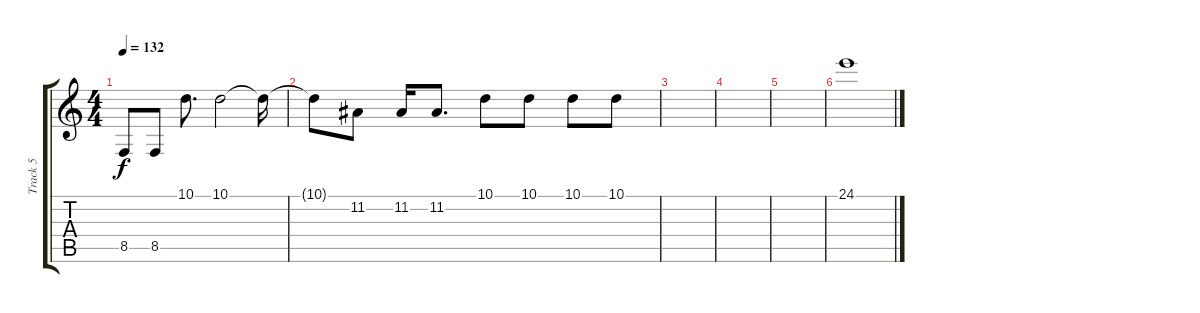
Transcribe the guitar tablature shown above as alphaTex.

\track ("Track 5" "Track 5") {instrument stringensemble1}
\staff {score tabs}
\tuning (E4 B3 G3 D3 A2 E2) {hide}
\ts (4 4)
\tempo 132
\clef g2
\ks c
8.5.8{dy f instrument stringensemble1} 8.5.8 10.1.8{d} 10.1.2 10.1{t}.16 |
10.1{t}.8 11.2.8{instrument electricguitarjazz} 11.2.16 11.2.8{d} 10.1.8 10.1.8 10.1.8 10.1.8 |
|
|
|
24.1.1{instrument viola}
